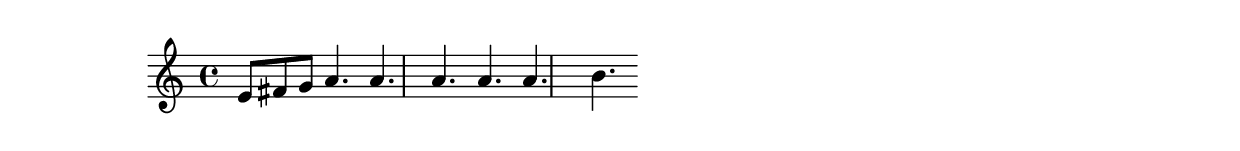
\score {
	\relative c'
		{ e8 fis8 g8 a4. a4. a4. a4. a4. b4. }
	\layout { }
	\midi { }
}